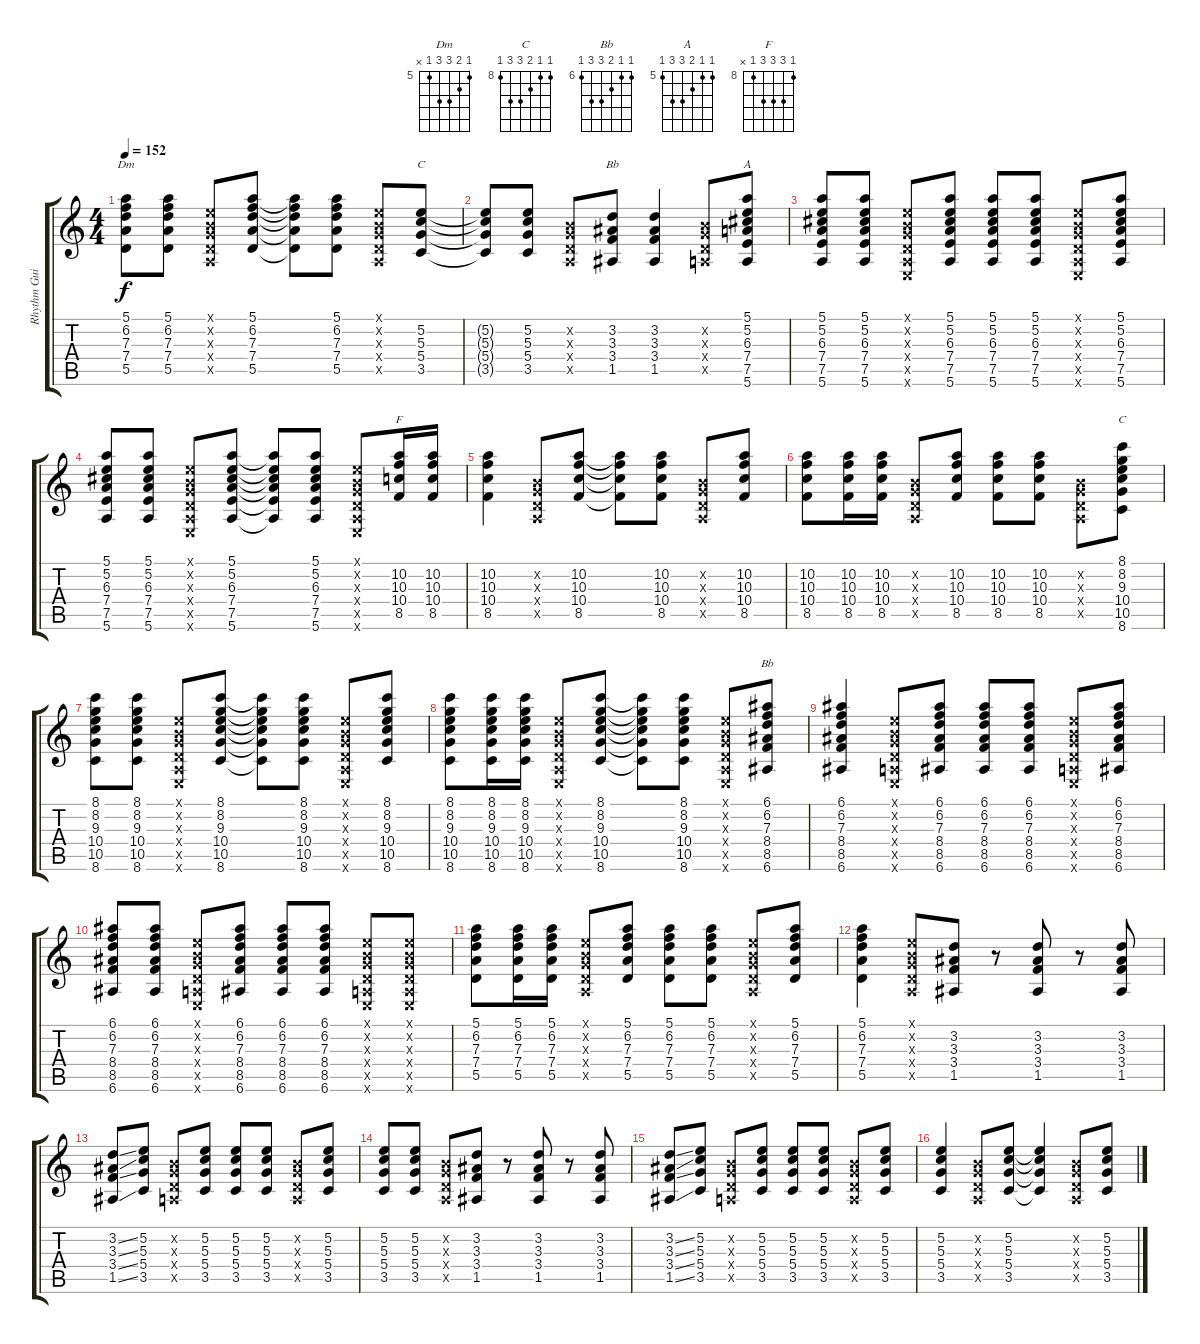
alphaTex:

\track ("Rhythm Guitar" "Rhythm Gui") {instrument electricguitarjazz}
\staff {score tabs}
\tuning (E4 B3 G3 D3 A2 E2) {hide}
\chord ("Dm" 5 6 7 7 5 x) {firstfret 5}
\chord ("C" 3 5 5 5 3 x)
\chord ("Bb" 1 3 3 3 1 x)
\chord ("A" 5 5 6 7 7 5) {firstfret 5}
\chord ("F" 8 10 10 10 8 x) {firstfret 8}
\chord ("C" 8 8 9 10 10 8) {firstfret 8}
\chord ("Bb" 6 6 7 8 8 6) {firstfret 6}
\ts (4 4)
\tempo 152
\clef g2
\ks c
(5.1 6.2 7.3 7.4 5.5).8{ch "Dm" dy f} (5.1 6.2 7.3 7.4 5.5).8 (0.1{x} 0.2{x} 0.3{x} 0.4{x} 0.5{x}).8 (5.1 6.2 7.3 7.4 5.5).8 (5.1{t} 6.2{t} 7.3{t} 7.4{t} 5.5{t}).8 (5.1 6.2 7.3 7.4 5.5).8 (0.1{x} 0.2{x} 0.3{x} 0.4{x} 0.5{x}).8 (5.2 5.3 5.4 3.5).8{ch "C"} |
(5.2{t} 5.3{t} 5.4{t} 3.5{t}).8 (5.2 5.3 5.4 3.5).8 (0.2{x} 0.3{x} 0.4{x} 0.5{x}).8 (3.2 3.3 3.4 1.5).8{ch "Bb"} (3.2 3.3 3.4 1.5).4 (0.2{x} 0.3{x} 0.4{x} 0.5{x}).8 (5.1 5.2 6.3 7.4 7.5 5.6).8{ch "A"} |
(5.1 5.2 6.3 7.4 7.5 5.6).8 (5.1 5.2 6.3 7.4 7.5 5.6).8 (0.1{x} 0.2{x} 0.3{x} 0.4{x} 0.5{x} 0.6{x}).8 (5.1 5.2 6.3 7.4 7.5 5.6).8 (5.1 5.2 6.3 7.4 7.5 5.6).8 (5.1 5.2 6.3 7.4 7.5 5.6).8 (0.1{x} 0.2{x} 0.3{x} 0.4{x} 0.5{x} 0.6{x}).8 (5.1 5.2 6.3 7.4 7.5 5.6).8 |
(5.1 5.2 6.3 7.4 7.5 5.6).8 (5.1 5.2 6.3 7.4 7.5 5.6).8 (0.1{x} 0.2{x} 0.3{x} 0.4{x} 0.5{x} 0.6{x}).8 (5.1 5.2 6.3 7.4 7.5 5.6).8 (5.1{t} 5.2{t} 6.3{t} 7.4{t} 7.5{t} 5.6{t}).8 (5.1 5.2 6.3 7.4 7.5 5.6).8 (0.1{x} 0.2{x} 0.3{x} 0.4{x} 0.5{x} 0.6{x}).8 (10.2 10.3 10.4 8.5).16{ch "F"} (10.2 10.3 10.4 8.5).16 |
(10.2 10.3 10.4 8.5).4 (0.2{x} 0.3{x} 0.4{x} 0.5{x}).8 (10.2 10.3 10.4 8.5).8 (10.2{t} 10.3{t} 10.4{t} 8.5{t}).8 (10.2 10.3 10.4 8.5).8 (0.2{x} 0.3{x} 0.4{x} 0.5{x}).8 (10.2 10.3 10.4 8.5).8 |
(10.2 10.3 10.4 8.5).8 (10.2 10.3 10.4 8.5).16 (10.2 10.3 10.4 8.5).16 (0.2{x} 0.3{x} 0.4{x} 0.5{x}).8 (10.2 10.3 10.4 8.5).8 (10.2 10.3 10.4 8.5).8 (10.2 10.3 10.4 8.5).8 (0.2{x} 0.3{x} 0.4{x} 0.5{x}).8 (8.1 8.2 9.3 10.4 10.5 8.6).8{ch "C"} |
(8.1 8.2 9.3 10.4 10.5 8.6).8 (8.1 8.2 9.3 10.4 10.5 8.6).8 (0.1{x} 0.2{x} 0.3{x} 0.4{x} 0.5{x} 0.6{x}).8 (8.1 8.2 9.3 10.4 10.5 8.6).8 (8.1{t} 8.2{t} 9.3{t} 10.4{t} 10.5{t} 8.6{t}).8 (8.1 8.2 9.3 10.4 10.5 8.6).8 (0.1{x} 0.2{x} 0.3{x} 0.4{x} 0.5{x} 0.6{x}).8 (8.1 8.2 9.3 10.4 10.5 8.6).8 |
(8.1 8.2 9.3 10.4 10.5 8.6).8 (8.1 8.2 9.3 10.4 10.5 8.6).16 (8.1 8.2 9.3 10.4 10.5 8.6).16 (0.1{x} 0.2{x} 0.3{x} 0.4{x} 0.5{x} 0.6{x}).8 (8.1 8.2 9.3 10.4 10.5 8.6).8 (8.1{t} 8.2{t} 9.3{t} 10.4{t} 10.5{t} 8.6{t}).8 (8.1 8.2 9.3 10.4 10.5 8.6).8 (0.1{x} 0.2{x} 0.3{x} 0.4{x} 0.5{x} 0.6{x}).8 (6.1 6.2 7.3 8.4 8.5 6.6).8{ch "Bb"} |
(6.1 6.2 7.3 8.4 8.5 6.6).4 (0.1{x} 0.2{x} 0.3{x} 0.4{x} 0.5{x} 0.6{x}).8 (6.1 6.2 7.3 8.4 8.5 6.6).8 (6.1 6.2 7.3 8.4 8.5 6.6).8 (6.1 6.2 7.3 8.4 8.5 6.6).8 (0.1{x} 0.2{x} 0.3{x} 0.4{x} 0.5{x} 0.6{x}).8 (6.1 6.2 7.3 8.4 8.5 6.6).8 |
(6.1 6.2 7.3 8.4 8.5 6.6).8 (6.1 6.2 7.3 8.4 8.5 6.6).8 (0.1{x} 0.2{x} 0.3{x} 0.4{x} 0.5{x} 0.6{x}).8 (6.1 6.2 7.3 8.4 8.5 6.6).8 (6.1 6.2 7.3 8.4 8.5 6.6).8 (6.1 6.2 7.3 8.4 8.5 6.6).8 (0.1{x} 0.2{x} 0.3{x} 0.4{x} 0.5{x} 0.6{x}).8 (0.1{x} 0.2{x} 0.3{x} 0.4{x} 0.5{x} 0.6{x}).8 |
(5.1 6.2 7.3 7.4 5.5).8 (5.1 6.2 7.3 7.4 5.5).16 (5.1 6.2 7.3 7.4 5.5).16 (0.1{x} 0.2{x} 0.3{x} 0.4{x} 0.5{x}).8 (5.1 6.2 7.3 7.4 5.5).8 (5.1 6.2 7.3 7.4 5.5).8 (5.1 6.2 7.3 7.4 5.5).8 (0.1{x} 0.2{x} 0.3{x} 0.4{x} 0.5{x}).8 (5.1 6.2 7.3 7.4 5.5).8 |
(5.1 6.2 7.3 7.4 5.5).4 (0.1{x} 0.2{x} 0.3{x} 0.4{x} 0.5{x}).8 (3.2 3.3 3.4 1.5).8 r.8 (3.2 3.3 3.4 1.5).8 r.8 (3.2 3.3 3.4 1.5).8 |
(3.2{ss} 3.3{ss} 3.4{ss} 1.5{ss}).8 (5.2 5.3 5.4 3.5).8 (0.2{x} 0.3{x} 0.4{x} 0.5{x}).8 (5.2 5.3 5.4 3.5).8 (5.2 5.3 5.4 3.5).8 (5.2 5.3 5.4 3.5).8 (0.2{x} 0.3{x} 0.4{x} 0.5{x}).8 (5.2 5.3 5.4 3.5).8 |
(5.2 5.3 5.4 3.5).8 (5.2 5.3 5.4 3.5).8 (0.2{x} 0.3{x} 0.4{x} 0.5{x}).8 (3.2 3.3 3.4 1.5).8 r.8 (3.2 3.3 3.4 1.5).8 r.8 (3.2 3.3 3.4 1.5).8 |
(3.2{ss} 3.3{ss} 3.4{ss} 1.5{ss}).8 (5.2 5.3 5.4 3.5).8 (0.2{x} 0.3{x} 0.4{x} 0.5{x}).8 (5.2 5.3 5.4 3.5).8 (5.2 5.3 5.4 3.5).8 (5.2 5.3 5.4 3.5).8 (0.2{x} 0.3{x} 0.4{x} 0.5{x}).8 (5.2 5.3 5.4 3.5).8 |
(5.2 5.3 5.4 3.5).4 (0.2{x} 0.3{x} 0.4{x} 0.5{x}).8 (5.2 5.3 5.4 3.5).8 (5.2{t} 5.3{t} 5.4{t} 3.5{t}).4 (0.2{x} 0.3{x} 0.4{x} 0.5{x}).8 (5.2 5.3 5.4 3.5).8
